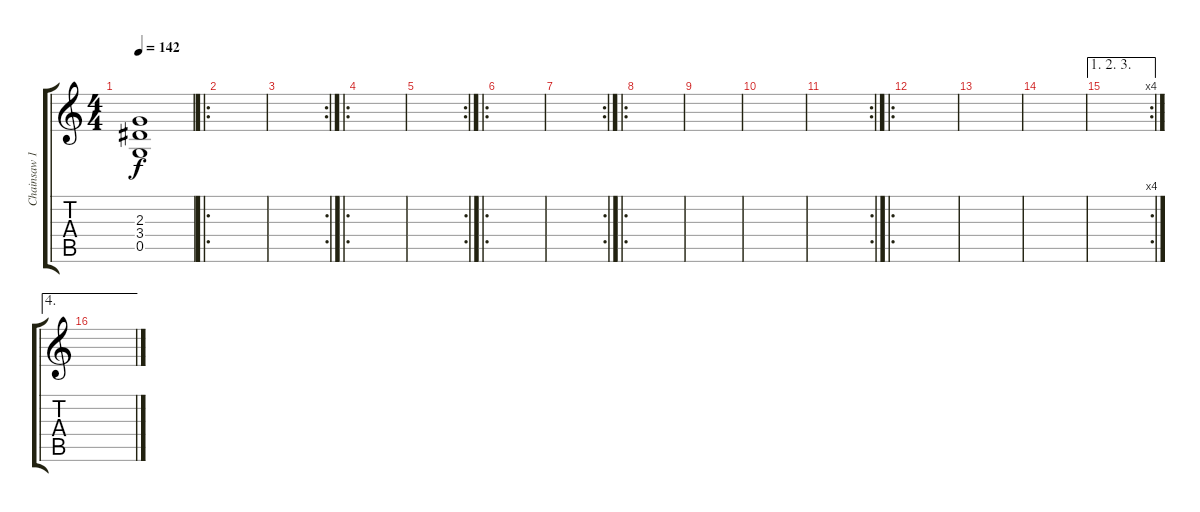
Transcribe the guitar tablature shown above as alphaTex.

\track ("Chainsaw 1" "Chainsaw 1") {instrument overdrivenguitar}
\staff {score tabs}
\tuning (D4 A3 F3 C3 G2 C2) {hide}
\ts (4 4)
\tempo 142
\clef g2
\ks c
(2.3{t} 3.4{t} 0.5{t}).1{dy f} |
\ro
|
\rc 2
|
\ro
|
\rc 2
|
\ro
|
\rc 2
|
\ro
|
|
|
\rc 2
|
\ro
|
|
|
\ae (1 2 3)
\rc 4
|
\ae 4
